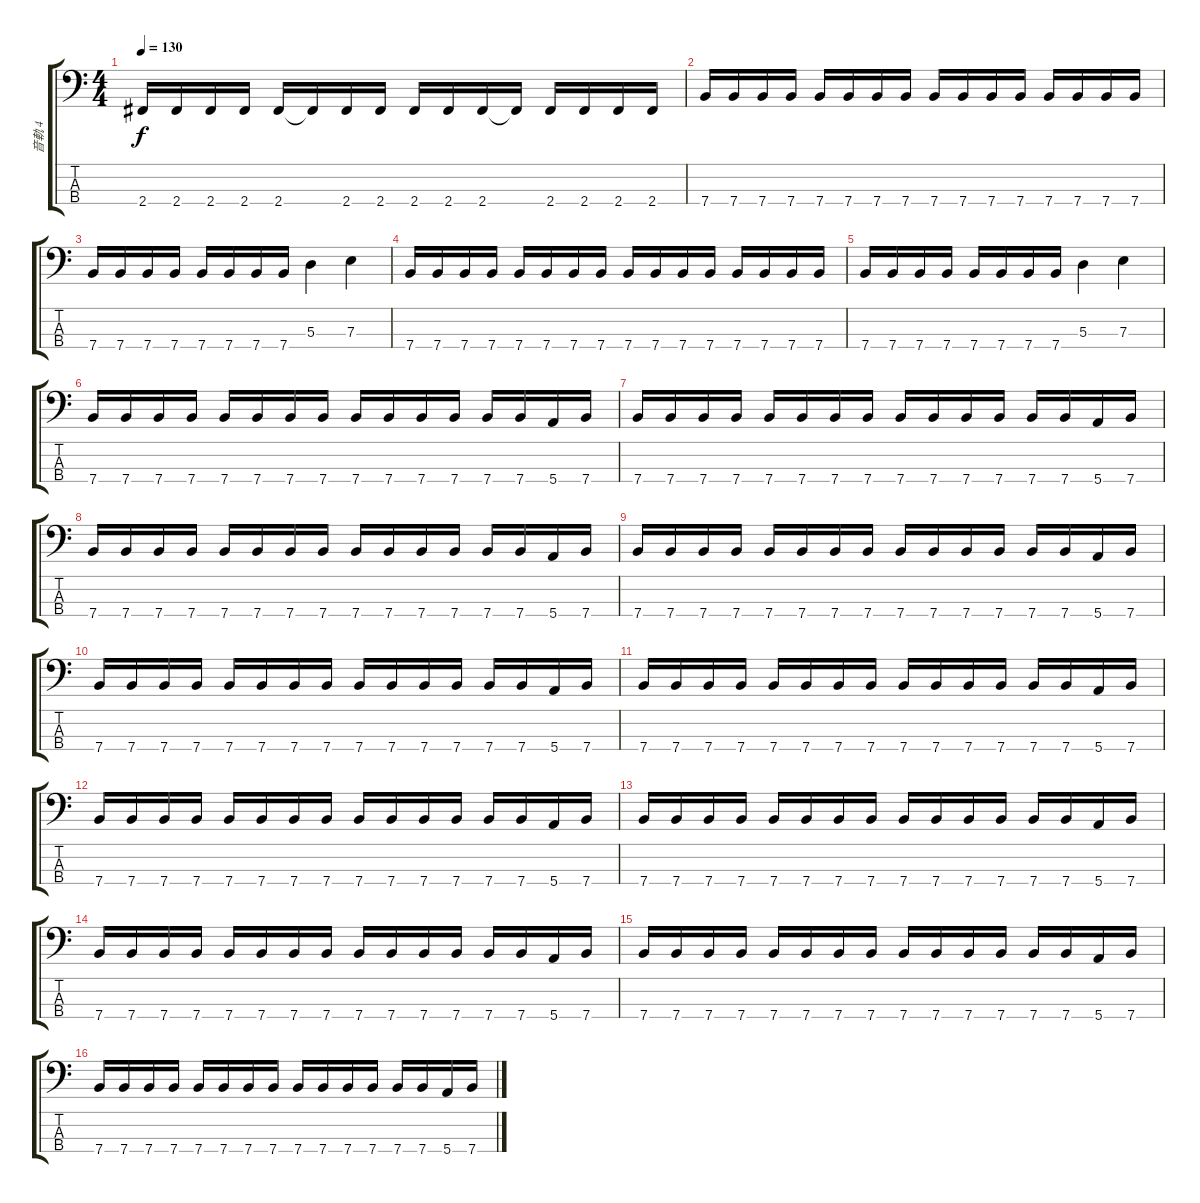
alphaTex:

\track ("音軌 4" "音軌 4") {instrument electricbassfinger}
\staff {score tabs}
\tuning (G2 D2 A1 E1) {hide}
\ts (4 4)
\tempo 130
\clef f4
\ks c
2.4.16{dy f} 2.4.16 2.4.16 2.4.16 2.4.16 2.4{t}.16 2.4.16 2.4.16 2.4.16 2.4.16 2.4.16 2.4{t}.16 2.4.16 2.4.16 2.4.16 2.4.16 |
7.4.16 7.4.16 7.4.16 7.4.16 7.4.16 7.4.16 7.4.16 7.4.16 7.4.16 7.4.16 7.4.16 7.4.16 7.4.16 7.4.16 7.4.16 7.4.16 |
7.4.16 7.4.16 7.4.16 7.4.16 7.4.16 7.4.16 7.4.16 7.4.16 5.3.4 7.3.4 |
7.4.16 7.4.16 7.4.16 7.4.16 7.4.16 7.4.16 7.4.16 7.4.16 7.4.16 7.4.16 7.4.16 7.4.16 7.4.16 7.4.16 7.4.16 7.4.16 |
7.4.16 7.4.16 7.4.16 7.4.16 7.4.16 7.4.16 7.4.16 7.4.16 5.3.4 7.3.4 |
7.4.16 7.4.16 7.4.16 7.4.16 7.4.16 7.4.16 7.4.16 7.4.16 7.4.16 7.4.16 7.4.16 7.4.16 7.4.16 7.4.16 5.4.16 7.4.16 |
7.4.16 7.4.16 7.4.16 7.4.16 7.4.16 7.4.16 7.4.16 7.4.16 7.4.16 7.4.16 7.4.16 7.4.16 7.4.16 7.4.16 5.4.16 7.4.16 |
7.4.16 7.4.16 7.4.16 7.4.16 7.4.16 7.4.16 7.4.16 7.4.16 7.4.16 7.4.16 7.4.16 7.4.16 7.4.16 7.4.16 5.4.16 7.4.16 |
7.4.16 7.4.16 7.4.16 7.4.16 7.4.16 7.4.16 7.4.16 7.4.16 7.4.16 7.4.16 7.4.16 7.4.16 7.4.16 7.4.16 5.4.16 7.4.16 |
7.4.16 7.4.16 7.4.16 7.4.16 7.4.16 7.4.16 7.4.16 7.4.16 7.4.16 7.4.16 7.4.16 7.4.16 7.4.16 7.4.16 5.4.16 7.4.16 |
7.4.16 7.4.16 7.4.16 7.4.16 7.4.16 7.4.16 7.4.16 7.4.16 7.4.16 7.4.16 7.4.16 7.4.16 7.4.16 7.4.16 5.4.16 7.4.16 |
7.4.16 7.4.16 7.4.16 7.4.16 7.4.16 7.4.16 7.4.16 7.4.16 7.4.16 7.4.16 7.4.16 7.4.16 7.4.16 7.4.16 5.4.16 7.4.16 |
7.4.16 7.4.16 7.4.16 7.4.16 7.4.16 7.4.16 7.4.16 7.4.16 7.4.16 7.4.16 7.4.16 7.4.16 7.4.16 7.4.16 5.4.16 7.4.16 |
7.4.16 7.4.16 7.4.16 7.4.16 7.4.16 7.4.16 7.4.16 7.4.16 7.4.16 7.4.16 7.4.16 7.4.16 7.4.16 7.4.16 5.4.16 7.4.16 |
7.4.16 7.4.16 7.4.16 7.4.16 7.4.16 7.4.16 7.4.16 7.4.16 7.4.16 7.4.16 7.4.16 7.4.16 7.4.16 7.4.16 5.4.16 7.4.16 |
7.4.16 7.4.16 7.4.16 7.4.16 7.4.16 7.4.16 7.4.16 7.4.16 7.4.16 7.4.16 7.4.16 7.4.16 7.4.16 7.4.16 5.4.16 7.4.16
